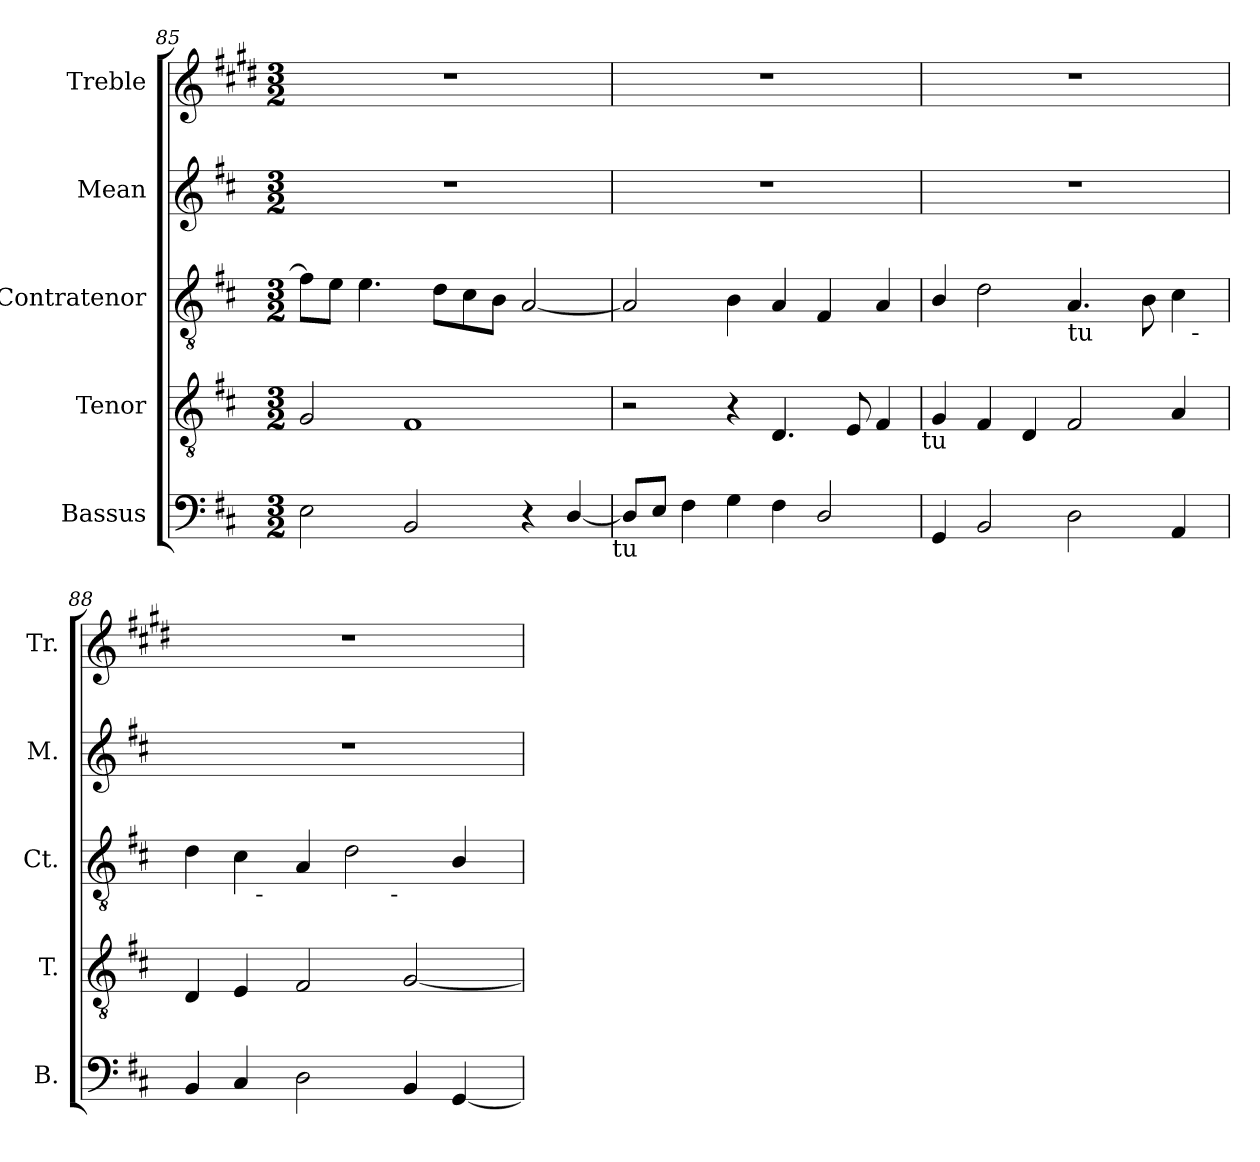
**kern	**kern	**kern	**kern	**kern
*part5	*part4	*part3	*part2	*part1
*staff5	*staff4	*staff3	*staff2	*staff1
*I"Bassus	*I"Tenor	*I"Contratenor	*I"Mean	*I"Treble
*I'B.	*I'T.	*I'Ct.	*I'M.	*I'Tr.
*clefF4	*clefGv2	*clefGv2	*clefG2	*clefG2
*ITrd7c12	*	*	*	*ITrd1c2
*k[f#c#]	*k[f#c#]	*k[f#c#]	*k[f#c#]	*k[f#c#]
*D:	*D:	*D:	*D:	*D:
*M3/2	*M3/2	*M3/2	*M3/2	*M3/2
=85	=85	=85	=85	=85
2EE\	2G/	8f#\L]	1.r	1.r
.	.	8e\J	.	.
.	.	4.e\	.	.
2BBB/	1F#	.	.	.
.	.	8d\L	.	.
.	.	8c#\	.	.
.	.	8B\J	.	.
4r	.	[<2A/	.	.
[<4DD/	.	.	.	.
!LO:TX:b:t=tu	!	!	!	!
=86	=86	=86	=86	=86
8DD/L]	2r	2A/]	1.r	1.r
8EE/J	.	.	.	.
4FF#\	.	.	.	.
4GG\	4r	4B\	.	.
4FF#\	4.D/	4A/	.	.
2DD/	.	4F#/	.	.
.	8E/	.	.	.
.	4F#/	4A/	.	.
!	!LO:TX:b:t=tu	!	!	!
=87	=87	=87	=87	=87
*	*	*^	*	*
4GGG/	4G/	4B/	1ryy	1.r	1.r
2BBB/	4F#/	2d\	.	.	.
.	4D/	.	.	.	.
!	!	!LO:TX:b:t=tu	!	!	!
2DD\	2F#/	4.A/	.	.	.
.	.	.	4ryy	.	.
.	.	8B\	.	.	.
4AAA/	4A/	4c#\	16ryy	.	.
!	!	!	!LO:TX:b:t=-	!	!
.	.	.	8.ryy	.	.
=88	=88	=88	=88	=88	=88
*	*	*	*^	*	*
4BBB/	4D/	4d\	4ryy	2ryy	1.r	1.r
4CC#/	4E/	4c#\	16ryy	.	.	.
!	!	!	!LO:TX:b:t=-	!	!	!
.	.	.	1ryy	.	.	.
2DD\	2F#/	4A/	.	4...ryy	.	.
.	.	2d\	.	.	.	.
!	!	!	!	!LO:TX:b:t=-	!	!
.	.	.	.	2ryy	.	.
4BBB/	[<2G/	.	.	.	.	.
[<4GGG/	.	4B/	.	.	.	.
.	.	.	8.ryy	.	.	.
.	.	.	.	32ryy	.	.
*	*	*v	*v	*v	*	*
=	=	=	=	=
*-	*-	*-	*-	*-
